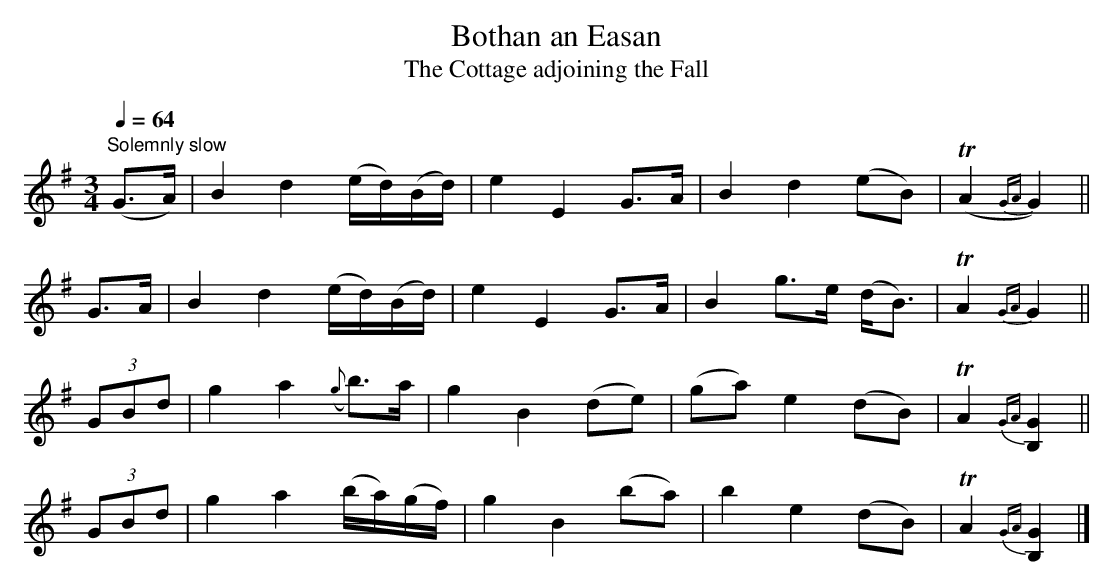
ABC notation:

X:1
T:Bothan an Easan
T:The Cottage adjoining the Fall
M:3/4
L:1/8
Q:1/4=64
K:G
"Solemnly slow"
 (G>A)|B2 d2    (e/d/)(B/d/)|e2 E2  G>A| B2  d2  (eB) |(TA2 {GA} G2)   ||
  G>A |B2 d2    (e/d/)(B/d/)|e2 E2  G>A| B2  g>e (d<B)| TA2 {GA} G2    ||
(3GBd |g2 a2 ({g}b>)a       |g2 B2 (de)|(ga) e2  (dB) | TA2 {GA}[B,2G2]||
(3GBd |g2 a2    (b/a/)(g/f/)|g2 B2 (ba)| b2  e2  (dB) | TA2 {GA}[B,2G2]|]
